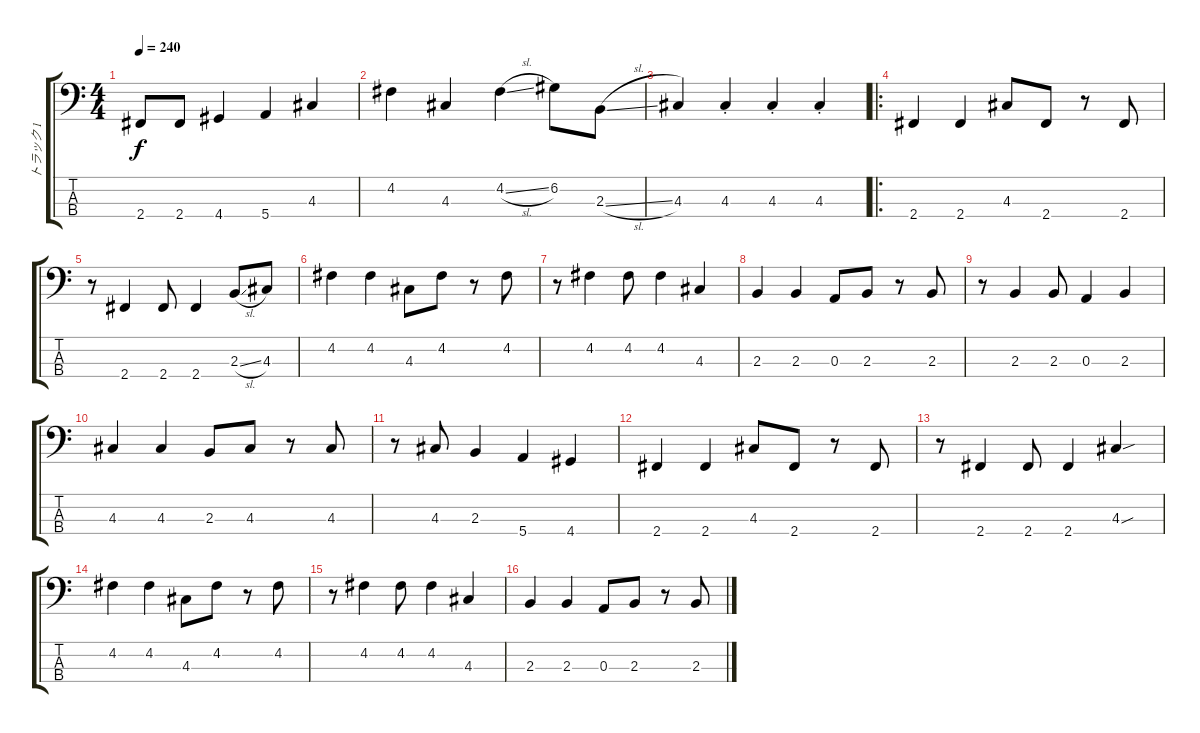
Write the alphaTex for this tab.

\track ("トラック 1" "トラック 1") {instrument electricbassfinger}
\staff {score tabs}
\tuning (G2 D2 A1 E1) {hide}
\ts (4 4)
\tempo 240
\clef f4
\ks c
2.4{t}.8{dy f} 2.4.8 4.4.4 5.4.4 4.3.4 |
4.2.4 4.3.4 4.2{sl}.4 6.2.8 2.3{sl}.8 |
4.3.4 4.3{st}.4 4.3{st}.4 4.3{st}.4 |
\ro
2.4.4 2.4.4 4.3.8 2.4.8 r.8 2.4.8 |
r.8 2.4.4 2.4.8 2.4.4 2.3{sl}.8 4.3.8 |
4.2.4 4.2.4 4.3.8 4.2.8 r.8 4.2.8 |
r.8 4.2.4 4.2.8 4.2.4 4.3.4 |
2.3.4 2.3.4 0.3.8 2.3.8 r.8 2.3.8 |
r.8 2.3.4 2.3.8 0.3.4 2.3.4 |
4.3.4 4.3.4 2.3.8 4.3.8 r.8 4.3.8 |
r.8 4.3.8 2.3.4 5.4.4 4.4.4 |
2.4.4 2.4.4 4.3.8 2.4.8 r.8 2.4.8 |
r.8 2.4.4 2.4.8 2.4.4 4.3{sou}.4 |
4.2.4 4.2.4 4.3.8 4.2.8 r.8 4.2.8 |
r.8 4.2.4 4.2.8 4.2.4 4.3.4 |
2.3.4 2.3.4 0.3.8 2.3.8 r.8 2.3.8
